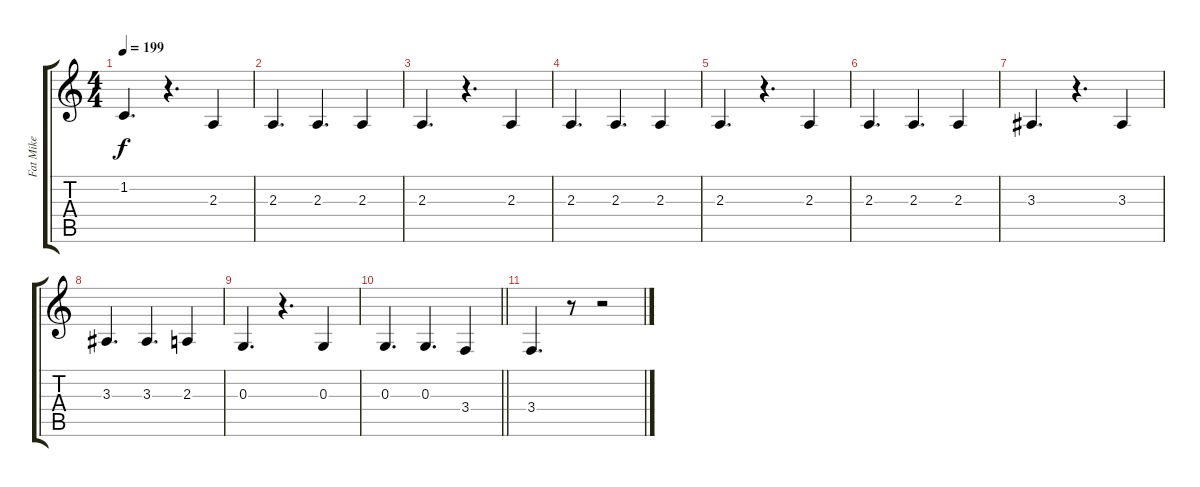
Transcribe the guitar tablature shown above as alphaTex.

\track ("Fat Mike" "Fat Mike") {instrument bassoon}
\staff {score tabs}
\tuning (E4 B3 G3 D3 A2 E2) {hide}
\ts (4 4)
\tempo 199
\clef g2
\ks c
1.2.4{d dy f} r.4{d} 2.3.4 |
2.3.4{d} 2.3.4{d} 2.3.4 |
2.3.4{d} r.4{d} 2.3.4 |
2.3.4{d} 2.3.4{d} 2.3.4 |
2.3.4{d} r.4{d} 2.3.4 |
2.3.4{d} 2.3.4{d} 2.3.4 |
3.3.4{d} r.4{d} 3.3.4 |
3.3.4{d} 3.3.4{d} 2.3.4 |
0.3.4{d} r.4{d} 0.3.4 |
\barLineRight lightlight
0.3.4{d} 0.3.4{d} 3.4.4 |
\section ("" "")
3.4.4{d} r.8 r.2
